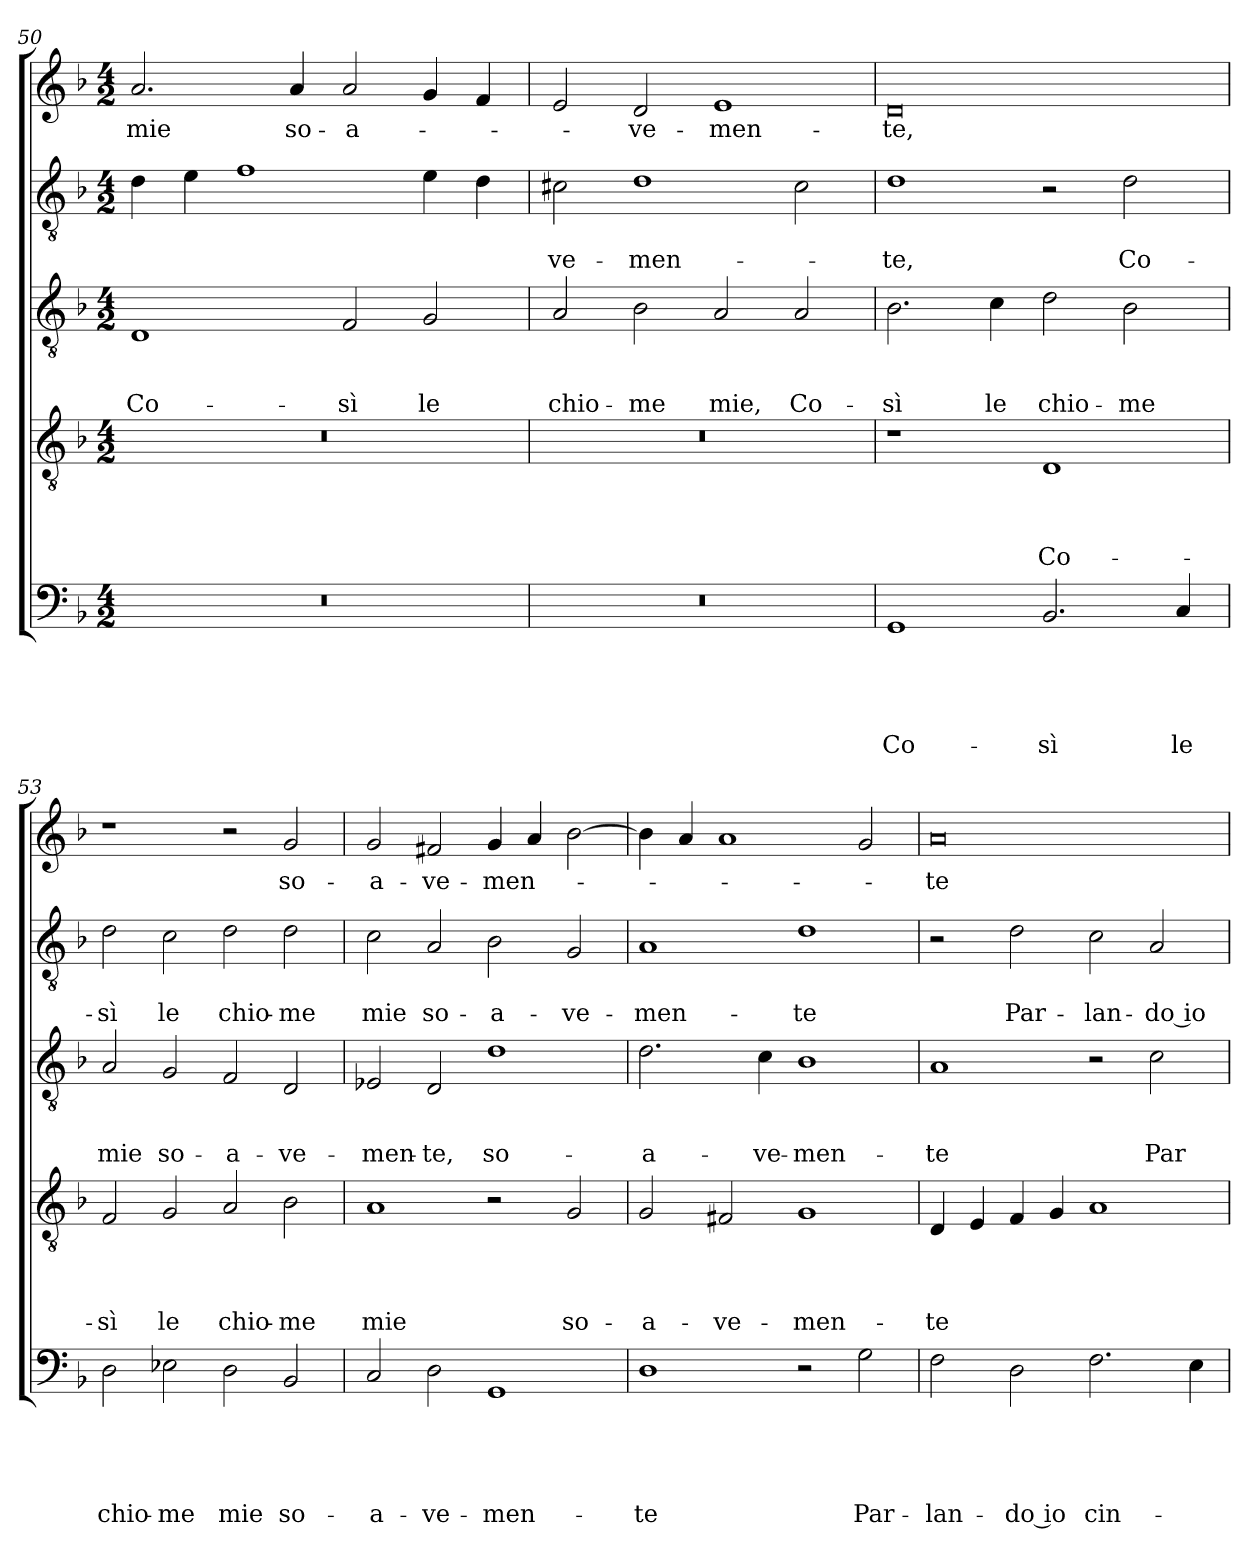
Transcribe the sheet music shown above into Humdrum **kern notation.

**kern	**text	**text	**text	**text	**text	**kern	**text	**text	**text	**text	**kern	**text	**text	**text	**kern	**text	**text	**kern	**text
*part5	*part5	*part5	*part5	*part5	*part5	*part4	*part4	*part4	*part4	*part4	*part3	*part3	*part3	*part3	*part2	*part2	*part2	*part1	*part1
*staff5	*staff5	*staff5	*staff5	*staff5	*staff5	*staff4	*staff4	*staff4	*staff4	*staff4	*staff3	*staff3	*staff3	*staff3	*staff2	*staff2	*staff2	*staff1	*staff1
*clefF4	*	*	*	*	*	*clefGv2	*	*	*	*	*clefGv2	*	*	*	*clefGv2	*	*	*clefG2	*
*k[b-]	*	*	*	*	*	*k[b-]	*	*	*	*	*k[b-]	*	*	*	*k[b-]	*	*	*k[b-]	*
*d:	*	*	*	*	*	*d:	*	*	*	*	*d:	*	*	*	*d:	*	*	*d:	*
*M4/2	*	*	*	*	*	*M4/2	*	*	*	*	*M4/2	*	*	*	*M4/2	*	*	*M4/2	*
=50	=50	=50	=50	=50	=50	=50	=50	=50	=50	=50	=50	=50	=50	=50	=50	=50	=50	=50	=50
!	!	!	!	!	!	!	!	!	!	!	!	!	!	!LO:LY:b	!	!	!	!	!LO:LY:b
0r	.	.	.	.	.	0r	.	.	.	.	1D	.	.	Co-	4d\	.	.	2.a/	mie
.	.	.	.	.	.	.	.	.	.	.	.	.	.	.	4e\	.	.	.	.
.	.	.	.	.	.	.	.	.	.	.	.	.	.	.	1f	.	.	.	.
!	!	!	!	!	!	!	!	!	!	!	!	!	!	!	!	!	!	!	!LO:LY:b
.	.	.	.	.	.	.	.	.	.	.	.	.	.	.	.	.	.	4a/	so-
!	!	!	!	!	!	!	!	!	!	!	!	!	!	!LO:LY:b	!	!	!	!	!LO:LY:b
.	.	.	.	.	.	.	.	.	.	.	2F/	.	.	-sì	.	.	.	2a/	-a-
!	!	!	!	!	!	!	!	!	!	!	!	!	!	!LO:LY:b	!	!	!	!	!
.	.	.	.	.	.	.	.	.	.	.	2G/	.	.	le	4e\	.	.	4g/	.
.	.	.	.	.	.	.	.	.	.	.	.	.	.	.	4d\	.	.	4f/	.
!!LO:LB:g=z
=51	=51	=51	=51	=51	=51	=51	=51	=51	=51	=51	=51	=51	=51	=51	=51	=51	=51	=51	=51
!	!	!	!	!	!	!	!	!	!	!	!	!	!	!LO:LY:b	!	!	!LO:LY:b	!	!
0r	.	.	.	.	.	0r	.	.	.	.	2A/	.	.	chio-	2c#X\	.	-ve-	2e/	.
!	!	!	!	!	!	!	!	!	!	!	!	!	!	!LO:LY:b	!	!	!LO:LY:b	!	!LO:LY:b
.	.	.	.	.	.	.	.	.	.	.	2B-\	.	.	-me	1d	.	-men-	2d/	-ve-
!	!	!	!	!	!	!	!	!	!	!	!	!	!	!LO:LY:b	!	!	!	!	!LO:LY:b
.	.	.	.	.	.	.	.	.	.	.	2A/	.	.	mie,	.	.	.	1e	-men-
!	!	!	!	!	!	!	!	!	!	!	!	!	!	!LO:LY:b	!	!	!	!	!
.	.	.	.	.	.	.	.	.	.	.	2A/	.	.	Co-	2c#\	.	.	.	.
=52	=52	=52	=52	=52	=52	=52	=52	=52	=52	=52	=52	=52	=52	=52	=52	=52	=52	=52	=52
!	!	!	!	!	!LO:LY:b	!	!	!	!	!	!	!	!	!LO:LY:b	!	!	!LO:LY:b	!	!LO:LY:b
1GG	.	.	.	.	Co-	1r	.	.	.	.	2.B-\	.	.	-sì	1d	.	-te,	0d	-te,
!	!	!	!	!	!	!	!	!	!	!	!	!	!	!LO:LY:b	!	!	!	!	!
.	.	.	.	.	.	.	.	.	.	.	4c\	.	.	le	.	.	.	.	.
!	!	!	!	!	!LO:LY:b	!	!	!	!	!LO:LY:b	!	!	!	!LO:LY:b	!	!	!	!	!
2.BB-/	.	.	.	.	-sì	1D	.	.	.	Co-	2d\	.	.	chio-	2r	.	.	.	.
!	!	!	!	!	!	!	!	!	!	!	!	!	!	!LO:LY:b	!	!	!LO:LY:b	!	!
.	.	.	.	.	.	.	.	.	.	.	2B-\	.	.	-me	2d\	.	Co-	.	.
!	!	!	!	!	!LO:LY:b	!	!	!	!	!	!	!	!	!	!	!	!	!	!
4C/	.	.	.	.	le	.	.	.	.	.	.	.	.	.	.	.	.	.	.
=53	=53	=53	=53	=53	=53	=53	=53	=53	=53	=53	=53	=53	=53	=53	=53	=53	=53	=53	=53
!	!	!	!	!	!LO:LY:b	!	!	!	!	!LO:LY:b	!	!	!	!LO:LY:b	!	!	!LO:LY:b	!	!
2D\	.	.	.	.	chio-	2F/	.	.	.	-sì	2A/	.	.	mie	2d\	.	-sì	1r	.
!	!	!	!	!	!LO:LY:b	!	!	!	!	!LO:LY:b	!	!	!	!LO:LY:b	!	!	!LO:LY:b	!	!
2E-X\	.	.	.	.	-me	2G/	.	.	.	le	2G/	.	.	so-	2c\	.	le	.	.
!	!	!	!	!	!LO:LY:b	!	!	!	!	!LO:LY:b	!	!	!	!LO:LY:b	!	!	!LO:LY:b	!	!
2D\	.	.	.	.	mie	2A/	.	.	.	chio-	2F/	.	.	-a-	2d\	.	chio-	2r	.
!	!	!	!	!	!LO:LY:b	!	!	!	!	!LO:LY:b	!	!	!	!LO:LY:b	!	!	!LO:LY:b	!	!LO:LY:b
2BB-/	.	.	.	.	so-	2B-\	.	.	.	-me	2D/	.	.	-ve-	2d\	.	-me	2g/	so-
=54	=54	=54	=54	=54	=54	=54	=54	=54	=54	=54	=54	=54	=54	=54	=54	=54	=54	=54	=54
!	!	!	!	!	!LO:LY:b	!	!	!	!	!LO:LY:b	!	!	!	!LO:LY:b	!	!	!LO:LY:b	!	!LO:LY:b
2C/	.	.	.	.	-a-	1A	.	.	.	mie	2E-X/	.	.	-men-	2c\	.	mie	2g/	-a-
!	!	!	!	!	!LO:LY:b	!	!	!	!	!	!	!	!	!LO:LY:b	!	!	!LO:LY:b	!	!LO:LY:b
2D\	.	.	.	.	-ve-	.	.	.	.	.	2D/	.	.	-te,	2A/	.	so-	2f#X/	-ve-
!	!	!	!	!	!LO:LY:b	!	!	!	!	!	!	!	!	!LO:LY:b	!	!	!LO:LY:b	!	!LO:LY:b
1GG	.	.	.	.	-men-	2r	.	.	.	.	1d	.	.	so-	2B-\	.	-a-	4g/	-men-
.	.	.	.	.	.	.	.	.	.	.	.	.	.	.	.	.	.	4a/	.
!	!	!	!	!	!	!	!	!	!	!LO:LY:b	!	!	!	!	!	!	!LO:LY:b	!	!
.	.	.	.	.	.	2G/	.	.	.	so-	.	.	.	.	2G/	.	-ve-	[2b-\	.
=55	=55	=55	=55	=55	=55	=55	=55	=55	=55	=55	=55	=55	=55	=55	=55	=55	=55	=55	=55
!	!	!	!	!	!LO:LY:b	!	!	!	!	!LO:LY:b	!	!	!	!LO:LY:b	!	!	!LO:LY:b	!	!
1D	.	.	.	.	-te	2G/	.	.	.	-a-	2.d\	.	.	-a-	1A	.	-men-	4b-\]	.
.	.	.	.	.	.	.	.	.	.	.	.	.	.	.	.	.	.	4a/	.
!	!	!	!	!	!	!	!	!	!	!LO:LY:b	!	!	!	!	!	!	!	!	!
.	.	.	.	.	.	2F#X/	.	.	.	-ve-	.	.	.	.	.	.	.	1a	.
!	!	!	!	!	!	!	!	!	!	!	!	!	!	!LO:LY:b	!	!	!	!	!
.	.	.	.	.	.	.	.	.	.	.	4c\	.	.	-ve-	.	.	.	.	.
!	!	!	!	!	!	!	!	!	!	!LO:LY:b	!	!	!	!LO:LY:b	!	!	!LO:LY:b	!	!
2r	.	.	.	.	.	1G	.	.	.	-men-	1B-	.	.	-men-	1d	.	-te	.	.
!	!	!	!	!	!LO:LY:b	!	!	!	!	!	!	!	!	!	!	!	!	!	!
2G\	.	.	.	.	Par-	.	.	.	.	.	.	.	.	.	.	.	.	2g/	.
=56	=56	=56	=56	=56	=56	=56	=56	=56	=56	=56	=56	=56	=56	=56	=56	=56	=56	=56	=56
!	!	!	!	!	!LO:LY:b	!	!	!	!	!LO:LY:b	!	!	!	!LO:LY:b	!	!	!	!	!LO:LY:b
2F\	.	.	.	.	-lan-	4D/	.	.	.	-te	1A	.	.	-te	2r	.	.	0a	-te
.	.	.	.	.	.	4E/	.	.	.	.	.	.	.	.	.	.	.	.	.
!	!	!	!	!	!LO:LY:b	!	!	!	!	!	!	!	!	!	!	!	!LO:LY:b	!	!
2D\	.	.	.	.	-do io	4F/	.	.	.	.	.	.	.	.	2d\	.	Par-	.	.
.	.	.	.	.	.	4G/	.	.	.	.	.	.	.	.	.	.	.	.	.
!	!	!	!	!	!LO:LY:b	!	!	!	!	!	!	!	!	!	!	!	!LO:LY:b	!	!
2.F\	.	.	.	.	cin-	1A	.	.	.	.	2r	.	.	.	2c\	.	-lan-	.	.
!	!	!	!	!	!	!	!	!	!	!	!	!	!	!LO:LY:b	!	!	!LO:LY:b	!	!
.	.	.	.	.	.	.	.	.	.	.	2c\	.	.	Par-	2A/	.	-do io	.	.
4E\	.	.	.	.	.	.	.	.	.	.	.	.	.	.	.	.	.	.	.
=	=	=	=	=	=	=	=	=	=	=	=	=	=	=	=	=	=	=	=
*-	*-	*-	*-	*-	*-	*-	*-	*-	*-	*-	*-	*-	*-	*-	*-	*-	*-	*-	*-
